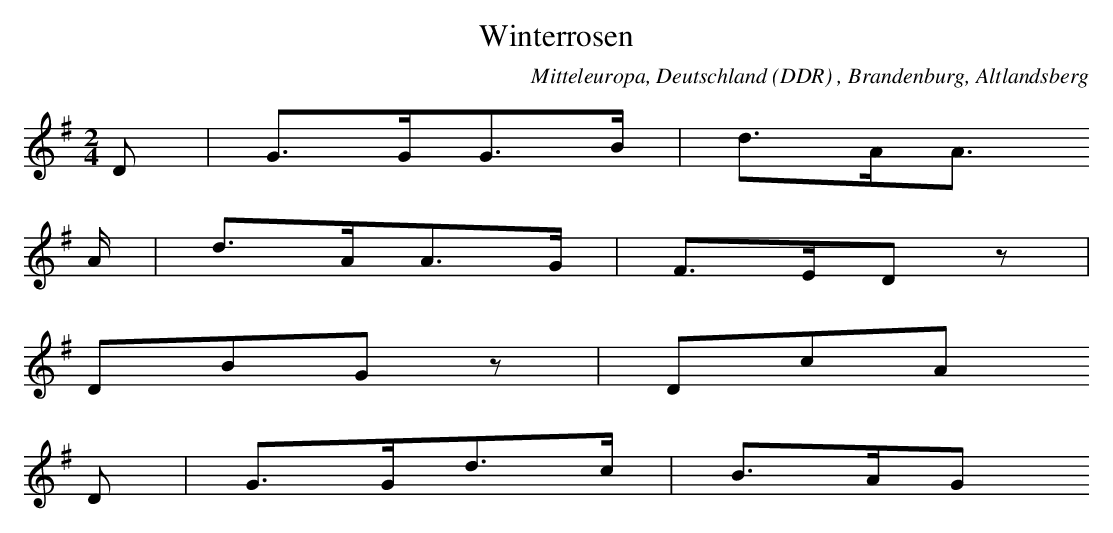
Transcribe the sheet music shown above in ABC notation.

X:1
T: Winterrosen
O: Mitteleuropa, Deutschland (DDR) , Brandenburg, Altlandsberg
M: 2/4
L: 1/16
K: G
D2 | G3GG3B | d3AA3
A | d3AA3G | F3ED2z2 |
D2B2G2z2 | D2c2A2
D2 | G3Gd3c | B3AG2
